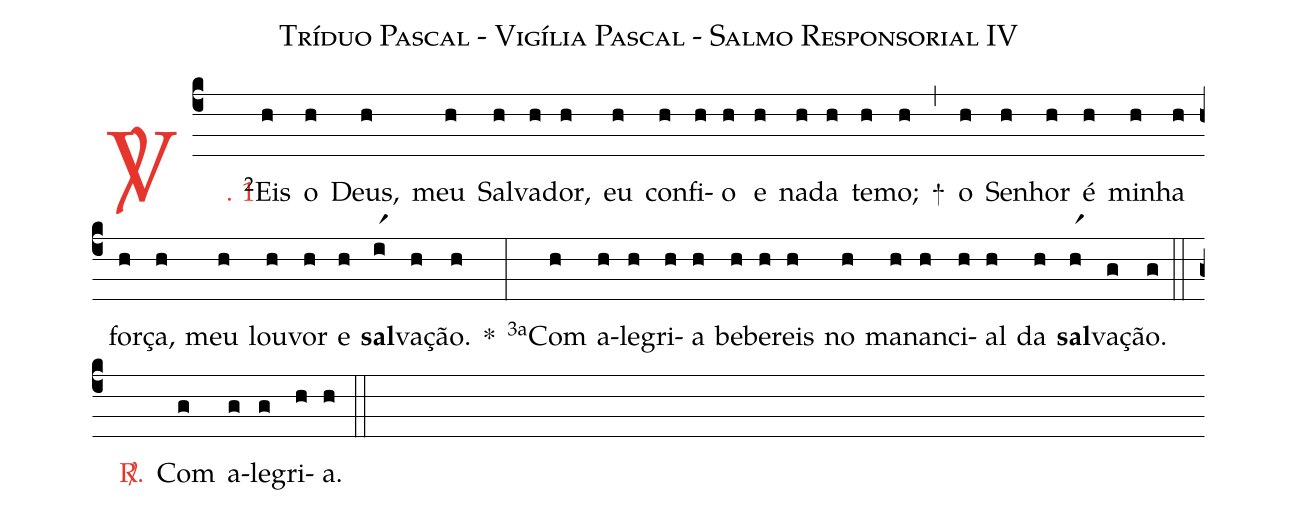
name: Tríduo Pascal - Vigília Pascal - Salmo Responsorial IV;
%%
(c4)

<c><sp>V/</sp>. 1</c>() <v>\VSup{2}</v>Eis(h) o(h) Deus,(h) meu(h) Sal(h)va(h)dor,(h) eu(h) con(h)fi(h)o(h) e(h) na(h)da(h) te(h)mo;(h) +(,)
o(h) Se(h)nhor(h) é(h) mi(h)nha(h) for(h)ça,(h) meu(h) lou(h)vor(h) e(h) <b>sal</b>(ir1)va(h)ção.(h) *(:)

<v>\VSup{3a}</v>Com(h) a(h)le(h)gri(h)a(h) be(h)be(h)reis(h) no(h) ma(h)nan(h)ci(h)al(h) da(h) <b>sal</b>(hr1)va(g)ção.(g)

(::)

<nlba><c><sp>R/</sp>.</c>() Com</nlba>(g) a(g)le(g)gri(h)a.(h)

(::)
